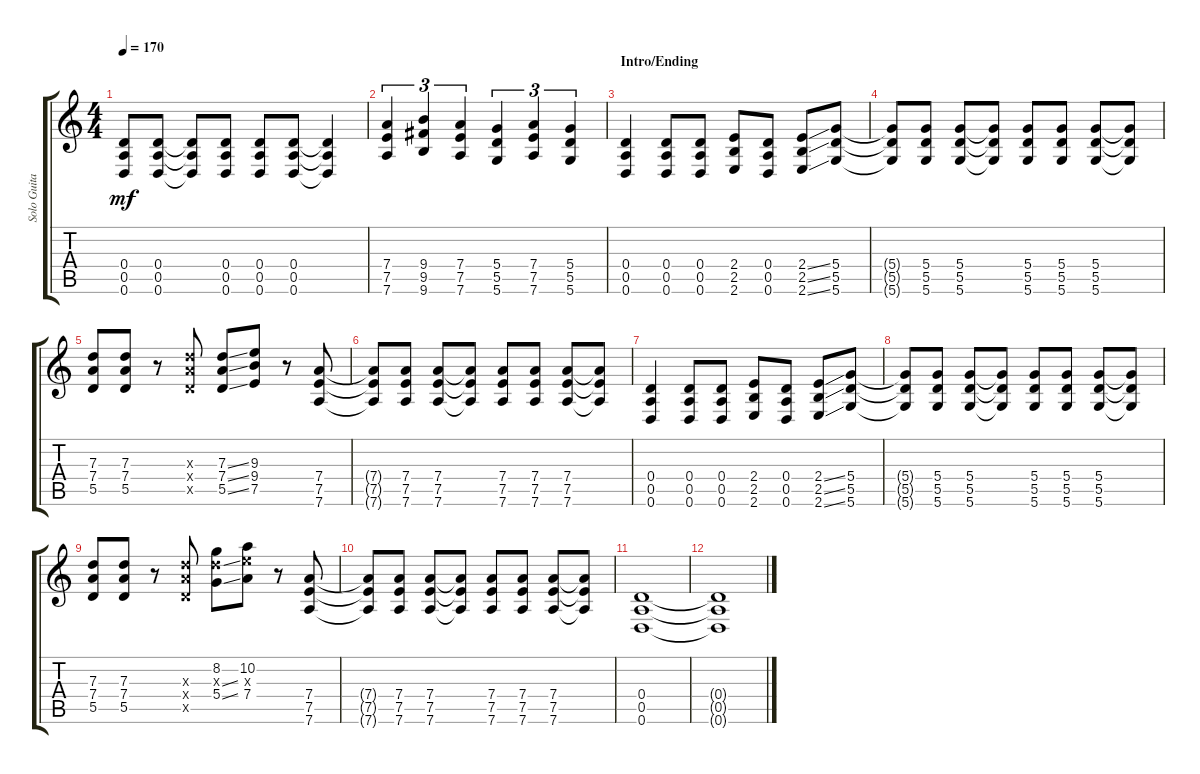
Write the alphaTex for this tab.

\track ("Solo Guitar" "Solo Guita") {instrument distortionguitar}
\staff {score tabs}
\tuning (E4 B3 G3 D3 A2 D2) {hide}
\ts (4 4)
\tempo 170
\clef g2
\ks c
(0.4{t} 0.5{t} 0.6{t}).8{dy mf} (0.4 0.5 0.6).8 (0.4{t} 0.5{t} 0.6{t}).8 (0.4 0.5 0.6).8 (0.4 0.5 0.6).8 (0.4 0.5 0.6).8 (0.4{t} 0.5{t} 0.6{t}).4 |
(7.4 7.5 7.6).4{tu (3 2)} (9.4 9.5 9.6).4{tu (3 2)} (7.4 7.5 7.6).4{tu (3 2)} (5.4 5.5 5.6).4{tu (3 2)} (7.4 7.5 7.6).4{tu (3 2)} (5.4 5.5 5.6).4{tu (3 2)} |
\section ("" "Intro/Ending")
(0.4 0.5 0.6).4 (0.4 0.5 0.6).8 (0.4 0.5 0.6).8 (2.4 2.5 2.6).8 (0.4 0.5 0.6).8 (2.4{ss} 2.5{ss} 2.6{ss}).8 (5.4 5.5 5.6).8 |
(5.4{t} 5.5{t} 5.6{t}).8 (5.4 5.5 5.6).8 (5.4 5.5 5.6).8 (5.4{t} 5.5{t} 5.6{t}).8 (5.4 5.5 5.6).8 (5.4 5.5 5.6).8 (5.4 5.5 5.6).8 (5.4{t} 5.5{t} 5.6{t}).8 |
(7.3 7.4 5.5).8 (7.3 7.4 5.5).8 r.8 (7.3{x} 7.4{x} 5.5{x}).8 (7.3{ss} 7.4{ss} 5.5{ss}).8 (9.3 9.4 7.5).8 r.8 (7.4 7.5 7.6).8 |
(7.4{t} 7.5{t} 7.6{t}).8 (7.4 7.5 7.6).8 (7.4 7.5 7.6).8 (7.4{t} 7.5{t} 7.6{t}).8 (7.4 7.5 7.6).8 (7.4 7.5 7.6).8 (7.4 7.5 7.6).8 (7.4{t} 7.5{t} 7.6{t}).8 |
(0.4 0.5 0.6).4 (0.4 0.5 0.6).8 (0.4 0.5 0.6).8 (2.4 2.5 2.6).8 (0.4 0.5 0.6).8 (2.4{ss} 2.5{ss} 2.6{ss}).8 (5.4 5.5 5.6).8 |
(5.4{t} 5.5{t} 5.6{t}).8 (5.4 5.5 5.6).8 (5.4 5.5 5.6).8 (5.4{t} 5.5{t} 5.6{t}).8 (5.4 5.5 5.6).8 (5.4 5.5 5.6).8 (5.4 5.5 5.6).8 (5.4{t} 5.5{t} 5.6{t}).8 |
(7.3 7.4 5.5).8 (7.3 7.4 5.5).8 r.8 (7.3{x} 7.4{x} 5.5{x}).8 (8.2 7.3{ss x} 5.4{ss}).8 (10.2 9.3{x} 7.4).8 r.8 (7.4 7.5 7.6).8 |
(7.4{t} 7.5{t} 7.6{t}).8 (7.4 7.5 7.6).8 (7.4 7.5 7.6).8 (7.4{t} 7.5{t} 7.6{t}).8 (7.4 7.5 7.6).8 (7.4 7.5 7.6).8 (7.4 7.5 7.6).8 (7.4{t} 7.5{t} 7.6{t}).8 |
(0.4 0.5 0.6).1 |
(0.4{t} 0.5{t} 0.6{t}).1
